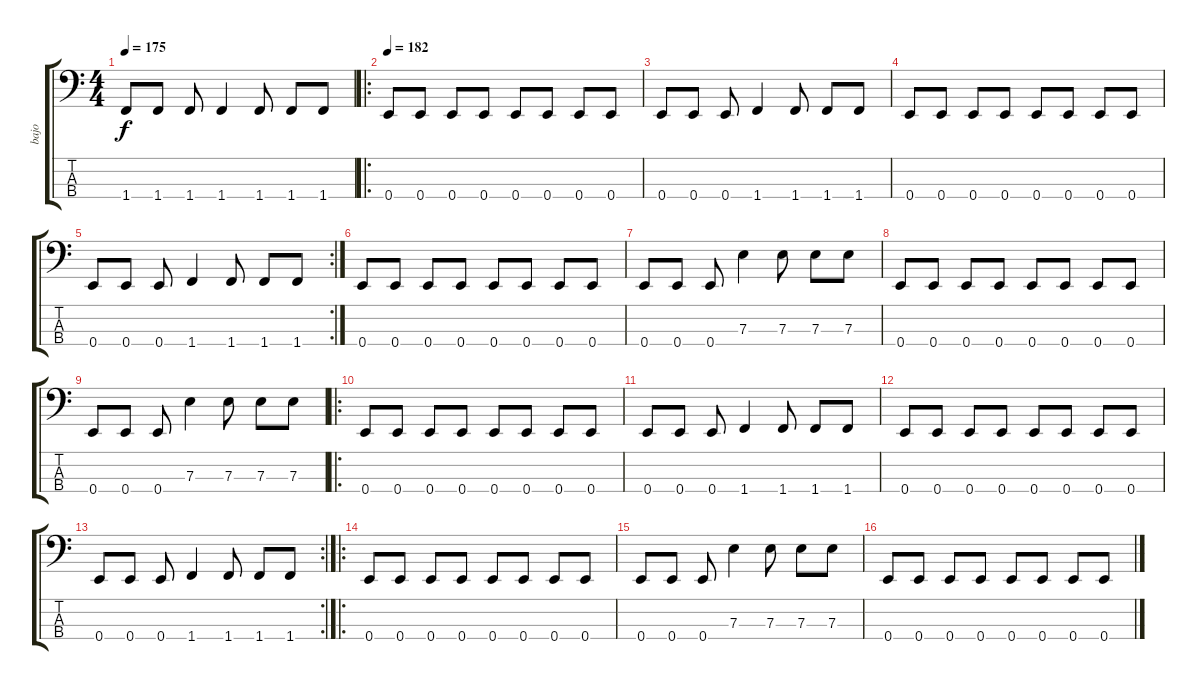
\track ("bajo" "bajo") {instrument electricbasspick}
\staff {score tabs}
\tuning (G2 D2 A1 E1) {hide}
\ts (4 4)
\tempo 175
\clef f4
\ks c
1.4.8{dy f} 1.4.8 1.4.8 1.4.4 1.4.8 1.4.8 1.4.8 |
\ro
\tempo 182
0.4.8 0.4.8 0.4.8 0.4.8 0.4.8 0.4.8 0.4.8 0.4.8 |
0.4.8 0.4.8 0.4.8 1.4.4 1.4.8 1.4.8 1.4.8 |
0.4.8 0.4.8 0.4.8 0.4.8 0.4.8 0.4.8 0.4.8 0.4.8 |
\rc 2
0.4.8 0.4.8 0.4.8 1.4.4 1.4.8 1.4.8 1.4.8 |
0.4.8 0.4.8 0.4.8 0.4.8 0.4.8 0.4.8 0.4.8 0.4.8 |
0.4.8 0.4.8 0.4.8 7.3.4 7.3.8 7.3.8 7.3.8 |
0.4.8 0.4.8 0.4.8 0.4.8 0.4.8 0.4.8 0.4.8 0.4.8 |
0.4.8 0.4.8 0.4.8 7.3.4 7.3.8 7.3.8 7.3.8 |
\ro
0.4.8 0.4.8 0.4.8 0.4.8 0.4.8 0.4.8 0.4.8 0.4.8 |
0.4.8 0.4.8 0.4.8 1.4.4 1.4.8 1.4.8 1.4.8 |
0.4.8 0.4.8 0.4.8 0.4.8 0.4.8 0.4.8 0.4.8 0.4.8 |
\rc 2
0.4.8 0.4.8 0.4.8 1.4.4 1.4.8 1.4.8 1.4.8 |
\ro
0.4.8 0.4.8 0.4.8 0.4.8 0.4.8 0.4.8 0.4.8 0.4.8 |
0.4.8 0.4.8 0.4.8 7.3.4 7.3.8 7.3.8 7.3.8 |
0.4.8 0.4.8 0.4.8 0.4.8 0.4.8 0.4.8 0.4.8 0.4.8
